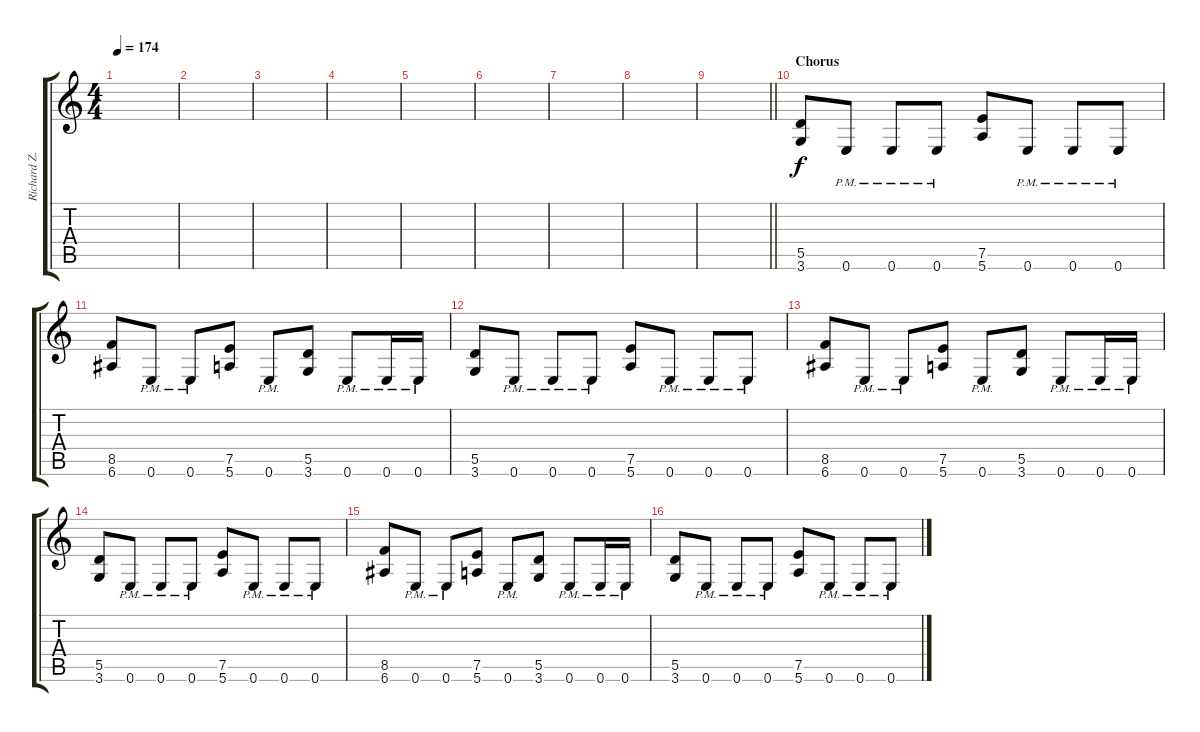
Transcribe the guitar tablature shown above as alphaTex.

\track ("Richard Z. (Guitar)" "Richard Z.") {instrument distortionguitar}
\staff {score tabs}
\tuning (E4 B3 G3 D3 A2 E2) {hide}
\ts (4 4)
\tempo 174
\clef g2
\ks c
|
|
|
|
|
|
|
|
\barLineRight lightlight
|
\section ("" "Chorus")
(5.5 3.6).8 0.6{pm}.8 0.6{pm}.8 0.6{pm}.8 (7.5 5.6).8 0.6{pm}.8 0.6{pm}.8 0.6{pm}.8 |
(8.5 6.6).8 0.6{pm}.8 0.6{pm}.8 (7.5 5.6).8 0.6{pm}.8 (5.5 3.6).8 0.6{pm}.8 0.6{pm}.16 0.6{pm}.16 |
(5.5 3.6).8 0.6{pm}.8 0.6{pm}.8 0.6{pm}.8 (7.5 5.6).8 0.6{pm}.8 0.6{pm}.8 0.6{pm}.8 |
(8.5 6.6).8 0.6{pm}.8 0.6{pm}.8 (7.5 5.6).8 0.6{pm}.8 (5.5 3.6).8 0.6{pm}.8 0.6{pm}.16 0.6{pm}.16 |
(5.5 3.6).8 0.6{pm}.8 0.6{pm}.8 0.6{pm}.8 (7.5 5.6).8 0.6{pm}.8 0.6{pm}.8 0.6{pm}.8 |
(8.5 6.6).8 0.6{pm}.8 0.6{pm}.8 (7.5 5.6).8 0.6{pm}.8 (5.5 3.6).8 0.6{pm}.8 0.6{pm}.16 0.6{pm}.16 |
(5.5 3.6).8 0.6{pm}.8 0.6{pm}.8 0.6{pm}.8 (7.5 5.6).8 0.6{pm}.8 0.6{pm}.8 0.6{pm}.8
